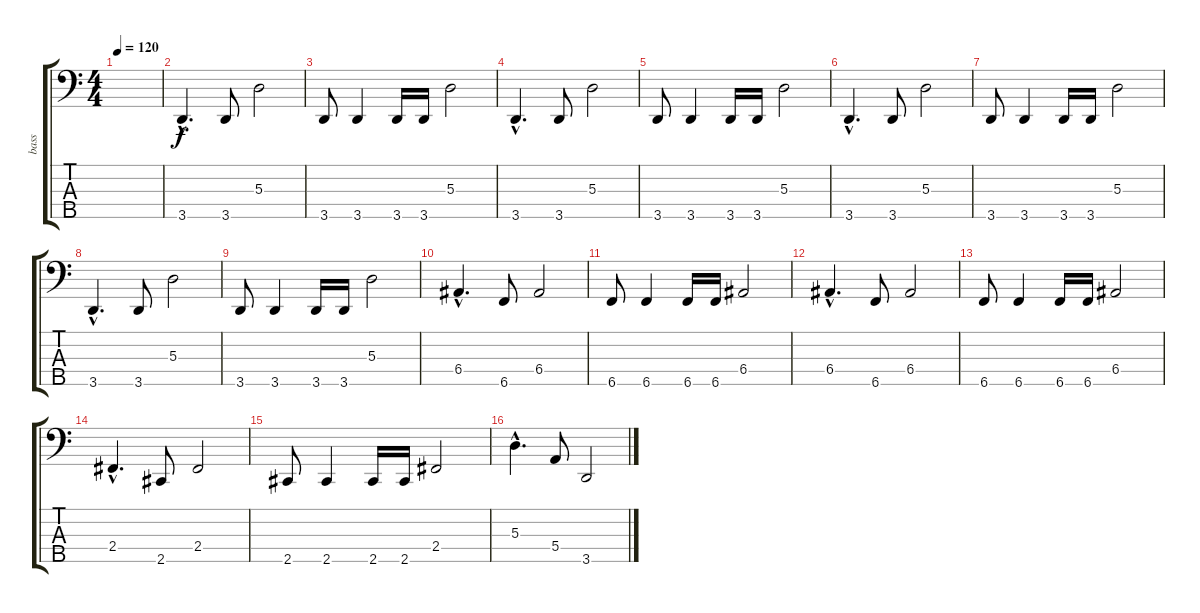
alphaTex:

\track ("bass" "bass") {instrument electricbassfinger}
\staff {score tabs}
\tuning (G2 D2 A1 E1 B0) {hide}
\ts (4 4)
\tempo 120
\clef f4
\ks c
|
3.5{hac}.4{d} 3.5.8 5.3.2 |
3.5.8 3.5.4 3.5.16 3.5.16 5.3.2 |
3.5{hac}.4{d} 3.5.8 5.3.2 |
3.5.8 3.5.4 3.5.16 3.5.16 5.3.2 |
3.5{hac}.4{d} 3.5.8 5.3.2 |
3.5.8 3.5.4 3.5.16 3.5.16 5.3.2 |
3.5{hac}.4{d} 3.5.8 5.3.2 |
3.5.8 3.5.4 3.5.16 3.5.16 5.3.2 |
6.4{hac}.4{d} 6.5.8 6.4.2 |
6.5.8 6.5.4 6.5.16 6.5.16 6.4.2 |
6.4{hac}.4{d} 6.5.8 6.4.2 |
6.5.8 6.5.4 6.5.16 6.5.16 6.4.2 |
2.4{hac}.4{d} 2.5.8 2.4.2 |
2.5.8 2.5.4 2.5.16 2.5.16 2.4.2 |
5.3{hac}.4{d} 5.4.8 3.5.2
